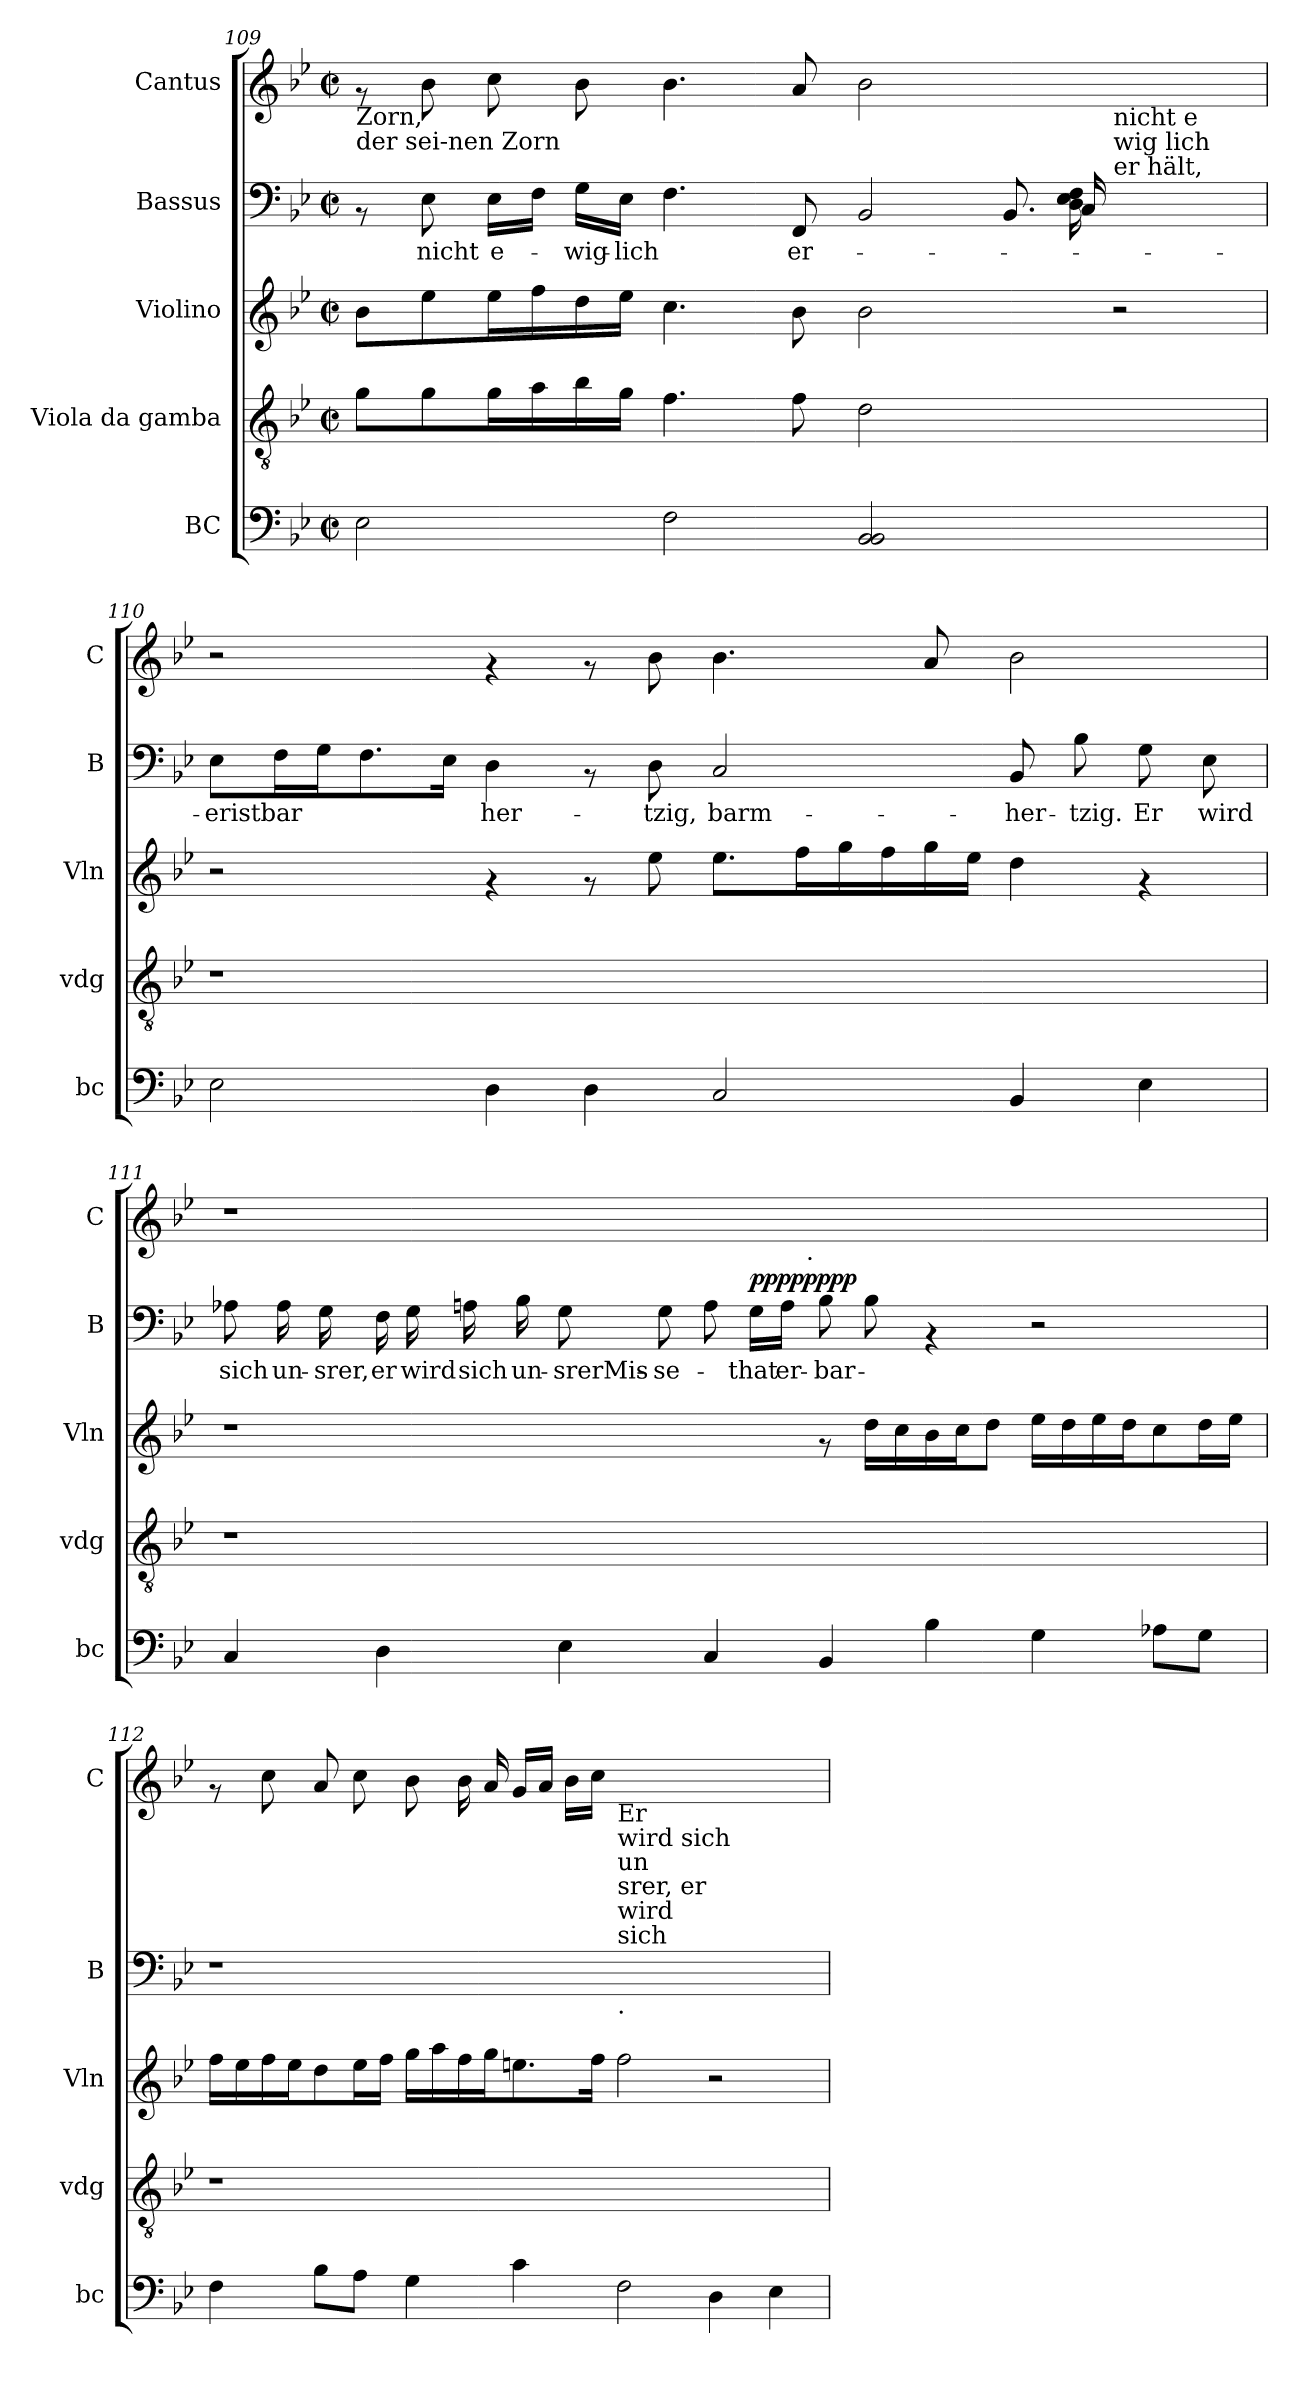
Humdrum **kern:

**kern	**kern	**kern	**kern	**text	**dynam	**kern
*part5	*part4	*part3	*part2	*part2	*part2	*part1
*staff5	*staff4	*staff3	*staff2	*staff2	*staff2	*staff1
*I"BC	*I"Viola da gamba	*I"Violino	*I"Bassus	*	*	*I"Cantus
*I'bc	*I'vdg	*I'Vln	*I'B	*	*	*I'C
*clefF4	*clefGv2	*clefG2	*clefF4	*	*	*clefG2
*k[b-e-]	*k[b-e-]	*k[b-e-]	*k[b-e-]	*	*	*k[b-e-]
*B-:	*B-:	*B-:	*B-:	*	*	*B-:
*M2/2	*M2/2	*M2/2	*M2/2	*	*	*M2/2
*met(c|)	*met(c|)	*met(c|)	*met(c|)	*	*	*met(c|)
=109	=109	=109	=109	=109	=109	=109
*	*	*	*^	*	*	*
*	*	*	*	*^	*	*	*
*	*	*	*	*	*^	*	*	*
!	!	!	!	!	!	!	!	!	!LO:TX:b:t=Zorn,
!	!	!	!	!	!	!	!	!	!LO:TX:b:t=der sei-nen Zorn
2E-\	8g\L	8b-\L	8rAA	1ryy	1ryy	1ryy	.	.	8rf
!	!	!	!	!	!	!	!LO:LY:b	!	!
.	8g\	8ee-\	8E-\	.	.	.	nicht	.	8b-\
!	!	!	!	!	!	!	!LO:LY:b	!	!
.	16g\L	16ee-\L	16E-\LL	.	.	.	e-	.	8cc\
.	16a\	16ff\	16F\JJ	.	.	.	.	.	.
!	!	!	!	!	!	!	!LO:LY:b	!	!
.	16b-\	16dd\	16G\LL	.	.	.	-wig-	.	8b-\
!	!	!	!	!	!	!	!LO:LY:b	!	!
.	16g\JJ	16ee-\JJ	16E-\JJ	.	.	.	-lich	.	.
2F\	4.f\	4.cc\	4.F\	.	.	.	.	.	4.b-\
!	!	!	!	!	!	!	!LO:LY:b	!	!
.	8f\	8b-\	8FF/	.	.	.	er-	.	8a/
2BB-/ 2BB-/	2d\	2b-\	2BB-/	4ryy	4..ryy	4..ryy	.	.	2b-\
.	.	.	.	16ryy	.	.	.	.	.
.	.	.	.	8.BB-/	.	.	.	.	.
.	.	.	.	.	16D\ 16E-\ 16F\	16C/	.	.	.
!	!	!	!	!	!	!	!	!	!LO:TX:b:t=nicht e
!	!	!	!	!	!	!	!	!	!LO:TX:b:t=wig lich
!	!	!	!	!	!	!	!	!	!LO:TX:b:t=er hält,
2ryy	2ryy	2r	2ryy	2ryy	2ryy	2ryy	.	.	2ryy
=110	=110	=110	=110	=110	=110	=110	=110	=110	=110
!	!	!	!	!	!	!	!LO:LY:b	!	!
*	*	*	*v	*v	*v	*v	*	*	*
2E-\	1r	2r	8E-\L	-eristbar	.	2r
.	.	.	16F\L	.	.	.
.	.	.	16G\J	.	.	.
.	.	.	8.F\	.	.	.
.	.	.	16E-\Jk	.	.	.
!	!	!	!	!LO:LY:b	!	!
4D\	.	4rf	4D\	her-	.	4rf
4D\	.	8rf	8rAA	.	.	8rf
!	!	!	!	!LO:LY:b	!	!
.	.	8ee-\	8D\	-tzig,	.	8b-\
!	!	!	!	!LO:LY:b	!	!
2C/	1ryy	8.ee-\L	2C/	barm-	.	4.b-\
.	.	16ff\L	.	.	.	.
.	.	16gg\	.	.	.	.
.	.	16ff\	.	.	.	.
.	.	16gg\	.	.	.	8a/
.	.	16ee-\JJ	.	.	.	.
!	!	!	!	!LO:LY:b	!	!
4BB-/	.	4dd\	8BB-/	-her-	.	2b-\
!	!	!	!	!LO:LY:b	!	!
.	.	.	8B-\	-tzig.	.	.
!	!	!	!	!LO:LY:b	!	!
4E-\	.	4rf	8G\	Er	.	.
!	!	!	!	!LO:LY:b	!	!
.	.	.	8E-\	wird	.	.
=111	=111	=111	=111	=111	=111	=111
!	!	!	!	!	!	!LO:TX:b:t=barm her
!	!	!	!	!	!	!LO:TX:b:t=tzig.
!	!	!	!	!LO:LY:b	!	!
*	*	*	*	*	*	*^
4C/	1r	1r	8A-X\	sich	.	1r	2ryy
!	!	!	!	!LO:LY:b	!	!	!
.	.	.	16A-\	un-	.	.	.
!	!	!	!	!LO:LY:b	!	!	!
.	.	.	16G\	-srer,	.	.	.
!	!	!	!	!LO:LY:b	!	!	!
4D\	.	.	16F\	er	.	.	.
!	!	!	!	!LO:LY:b	!	!	!
.	.	.	16G\	wird	.	.	.
!	!	!	!	!LO:LY:b	!	!	!
.	.	.	16An\	sich	.	.	.
!	!	!	!	!LO:LY:b	!	!	!
.	.	.	16B-\	un-	.	.	.
!	!	!	!	!LO:LY:b	!	!	!
4E-\	.	.	8G\	-srerMis-	.	.	4ryy
!	!	!	!	!LO:LY:b	!	!	!
.	.	.	8G\	-se-	.	.	.
4C/	.	.	8A\	.	.	.	8...ryy
!	!	!	!	!LO:LY:b	!LO:DY:b	!	!
!	!	!	!	!	!LO:DY:n=1:b	!	!
.	.	.	16G\LL	-that	pppp pppp	.	.
!	!	!	!	!LO:LY:b	!	!	!
.	.	.	16A\JJ	er-	.	.	.
!	!	!	!	!	!	!	!LO:TX:b:t=.
.	.	.	.	.	.	.	1ryy
!	!	!	!	!LO:LY:b	!	!	!
4BB-/	1ryy	8rf	8B-\	-bar-	.	1ryy	.
.	.	16dd\LL	8B-\	.	.	.	.
.	.	16cc\	.	.	.	.	.
4B-\	.	16b-\	4rAA	.	.	.	.
.	.	16cc\J	.	.	.	.	.
.	.	8dd\J	.	.	.	.	.
4G\	.	16ee-\LL	2r	.	.	.	.
.	.	16dd\	.	.	.	.	.
.	.	16ee-\	.	.	.	.	.
.	.	16dd\J	.	.	.	.	.
8A-X\L	.	8cc\	.	.	.	.	.
8G\J	.	16dd\L	.	.	.	.	.
.	.	16ee-\JJ	.	.	.	.	.
.	.	.	.	.	.	.	64ryy
!!LO:LB:g=z
=112	=112	=112	=112	=112	=112	=112	=112
!	!	!	!	!	!	!LO:TX:a:t=1 1 2	!
*	*	*	*	*	*	*v	*v
4F\	1r	16ff\LL	1r	.	.	8rf
.	.	16ee-\	.	.	.	.
.	.	16ff\	.	.	.	8cc\
.	.	16ee-\J	.	.	.	.
8B-\L	.	8dd\	.	.	.	8a/
8A\J	.	16ee-\L	.	.	.	8cc\
.	.	16ff\JJ	.	.	.	.
4G\	.	16gg\LL	.	.	.	8b-\
.	.	16aa\	.	.	.	.
.	.	16ff\	.	.	.	16b-\
.	.	16gg\J	.	.	.	16a/
4c\	.	8.een\	.	.	.	16g/LL
.	.	.	.	.	.	16a/JJ
.	.	.	.	.	.	16b-\LL
.	.	16ff\Jk	.	.	.	16cc\JJ
!	!	!	!	!	!	!LO:TX:b:t=Er
!	!	!	!	!	!	!LO:TX:b:t=wird sich
!	!	!	!	!	!	!LO:TX:b:t=un
!	!	!	!	!	!	!LO:TX:b:t=srer, er
!	!	!	!	!	!	!LO:TX:b:t=wird
!	!	!	!	!	!	!LO:TX:b:t=sich
!	!	!	!LO:TX:b:t=.	!	!	!
2F\	1ryy	2ff\	1ryy	.	.	1ryy
4D\	.	2r	.	.	.	.
4E-\	.	.	.	.	.	.
=	=	=	=	=	=	=
*-	*-	*-	*-	*-	*-	*-
